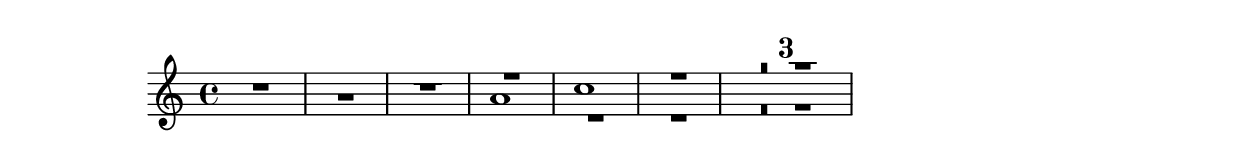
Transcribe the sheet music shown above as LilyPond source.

%% Do not edit this file; it is auto-generated from input/new
%% This file is in the public domain.
%% Note: this file works from version 2.12.0
\version "2.13.1"
\header {
%% Translation of GIT committish: a634a20e0ab2a874ff8bf423e5651139df8733fc
 doctitlees = "Posicionar los silencios multicompás"
 texidoces = "
A diferencia de los silencios normales, no existe una instrucción
predefinida para modificar la posición predefinida de un símbolo
multicompás sobre el pentagrama, adjuntándolo a una nota,
independientemente de cuál sea su forma.  Sin embargo, en la música
polifónica los silencios multicompás de las voces de numeración par e
impar están separados verticalmente.  La colocación de los silencios
multicompás se puede controlar como se ve a continuación:

"
%% Translation of GIT committish: b4f6b5ad66d016c312cddc8d4026ad852f9a7c36

texidocde = "
Anders als bei normalen Pausen gibt es keinen direkten Befehl, um die
vertikale Position von Ganztaktpausen zu beeinflussen, indem man sie an
eine Tonhöhe anhängt.  In polyphoner Notation wird aber dennoch die
Position der Pausen von geraden und ungeraden Stimmen voneinander
unterschieden.  Die Position von Ganztaktpausen kann wie folgt verändert
werden:
 "
  doctitlede = "Positionierung von Ganztaktpausen"


%% Translation of GIT committish: e71f19ad847d3e94ac89750f34de8b6bb28611df
  texidocfr = "
Si l'on peut positionner verticalement un silence simple en le
rattachant à une note, il n'en va pas de même pur un silence
multi-mesure.  Néanmoins, et uniquement dans le cadre de musique
polyphonique, les silences multi-mesures sont positionnées différemment
selon qu'ils appartiennent à une voix au numéro pair ou impair.  Le
positionnement des silences multi-mesures peut se contrôler ainsi :
"
  doctitlefr = "Positionnement des silences multi-mesures"

  lsrtags = "rhythms,tweaks-and-overrides"
  texidoc = "
Unlike ordinary rests, there is no predefined command
to change the staff position of a multi-measure
rest symbol of either form by attaching it to a note.  However,
in polyphonic music multi-measure rests in odd-numbered and
even-numbered voices are vertically separated.  The positioning
of multi-measure rests can be controlled as follows:
 "
  doctitle = "Positioning multi-measure rests"
} % begin verbatim


\relative c'' {
  % Multi-measure rests by default are set under the second line
  R1
  % They can be moved with an override
  \override MultiMeasureRest #'staff-position = #-2
  R1
  % A value of 0 is the default position;
  % the following trick moves the rest to the center line
  \override MultiMeasureRest #'staff-position = #-0.01
  R1
  % Multi-measure rests in odd-numbered voices are under the top line
  << { R1 } \\ { a1 } >>
  % Multi-measure rests in even-numbered voices are under the bottom line
  << { c1 } \\ { R1 } >>
  % They remain separated even in empty measures
  << { R1 } \\ { R1 } >>
  % This brings them together even though there are two voices
  \compressFullBarRests
  <<
    \revert MultiMeasureRest #'staff-position
    { R1*3 }
    \\
    \revert MultiMeasureRest #'staff-position
    { R1*3 }
  >>
}
